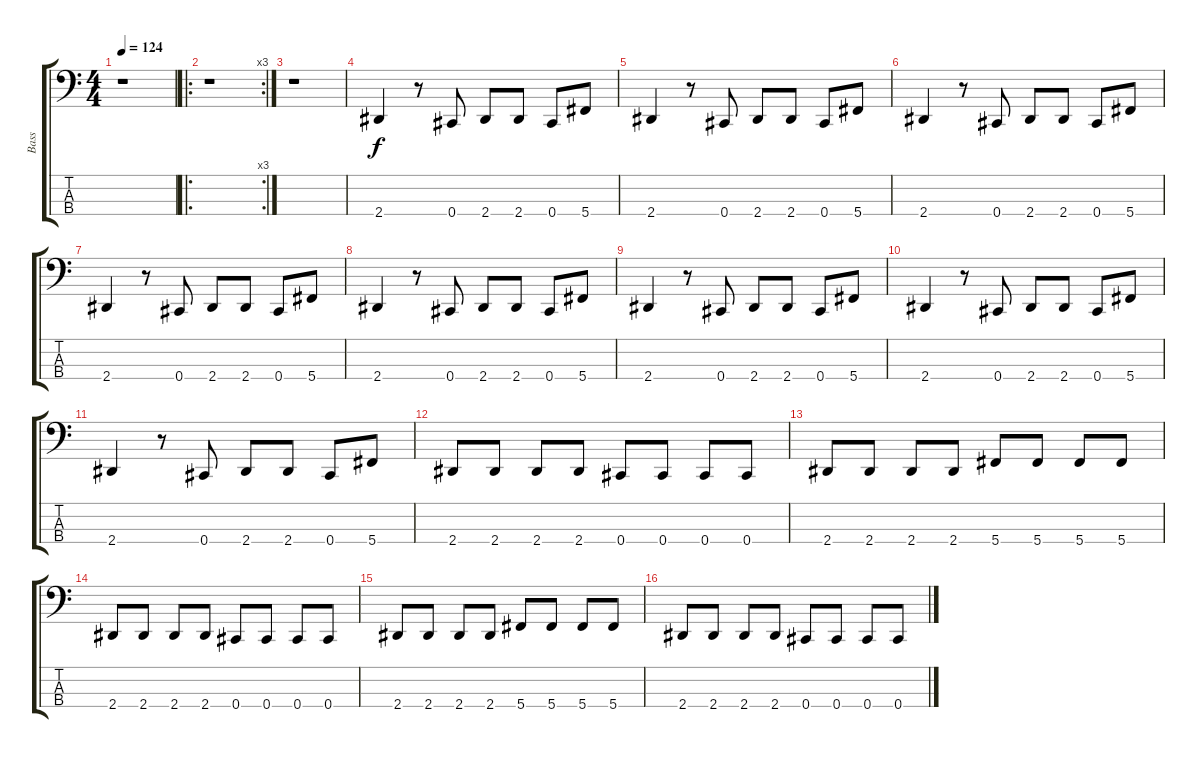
\track ("Bass" "Bass") {instrument electricbassfinger}
\staff {score tabs}
\tuning (Gb2 Db2 Ab1 Db1) {hide}
\ts (4 4)
\tempo 124
\clef f4
\ks c
r.1{dy f instrument electricbassfinger} |
\ro
\rc 3
r.1 |
r.1 |
2.4.4 r.8 0.4.8 2.4.8 2.4.8 0.4.8 5.4.8 |
2.4.4 r.8 0.4.8 2.4.8 2.4.8 0.4.8 5.4.8 |
2.4.4 r.8 0.4.8 2.4.8 2.4.8 0.4.8 5.4.8 |
2.4.4 r.8 0.4.8 2.4.8 2.4.8 0.4.8 5.4.8 |
2.4.4 r.8 0.4.8 2.4.8 2.4.8 0.4.8 5.4.8 |
2.4.4 r.8 0.4.8 2.4.8 2.4.8 0.4.8 5.4.8 |
2.4.4 r.8 0.4.8 2.4.8 2.4.8 0.4.8 5.4.8 |
2.4.4 r.8 0.4.8 2.4.8 2.4.8 0.4.8 5.4.8 |
2.4.8 2.4.8 2.4.8 2.4.8 0.4.8 0.4.8 0.4.8 0.4.8 |
2.4.8 2.4.8 2.4.8 2.4.8 5.4.8 5.4.8 5.4.8 5.4.8 |
2.4.8 2.4.8 2.4.8 2.4.8 0.4.8 0.4.8 0.4.8 0.4.8 |
2.4.8 2.4.8 2.4.8 2.4.8 5.4.8 5.4.8 5.4.8 5.4.8 |
2.4.8 2.4.8 2.4.8 2.4.8 0.4.8 0.4.8 0.4.8 0.4.8
